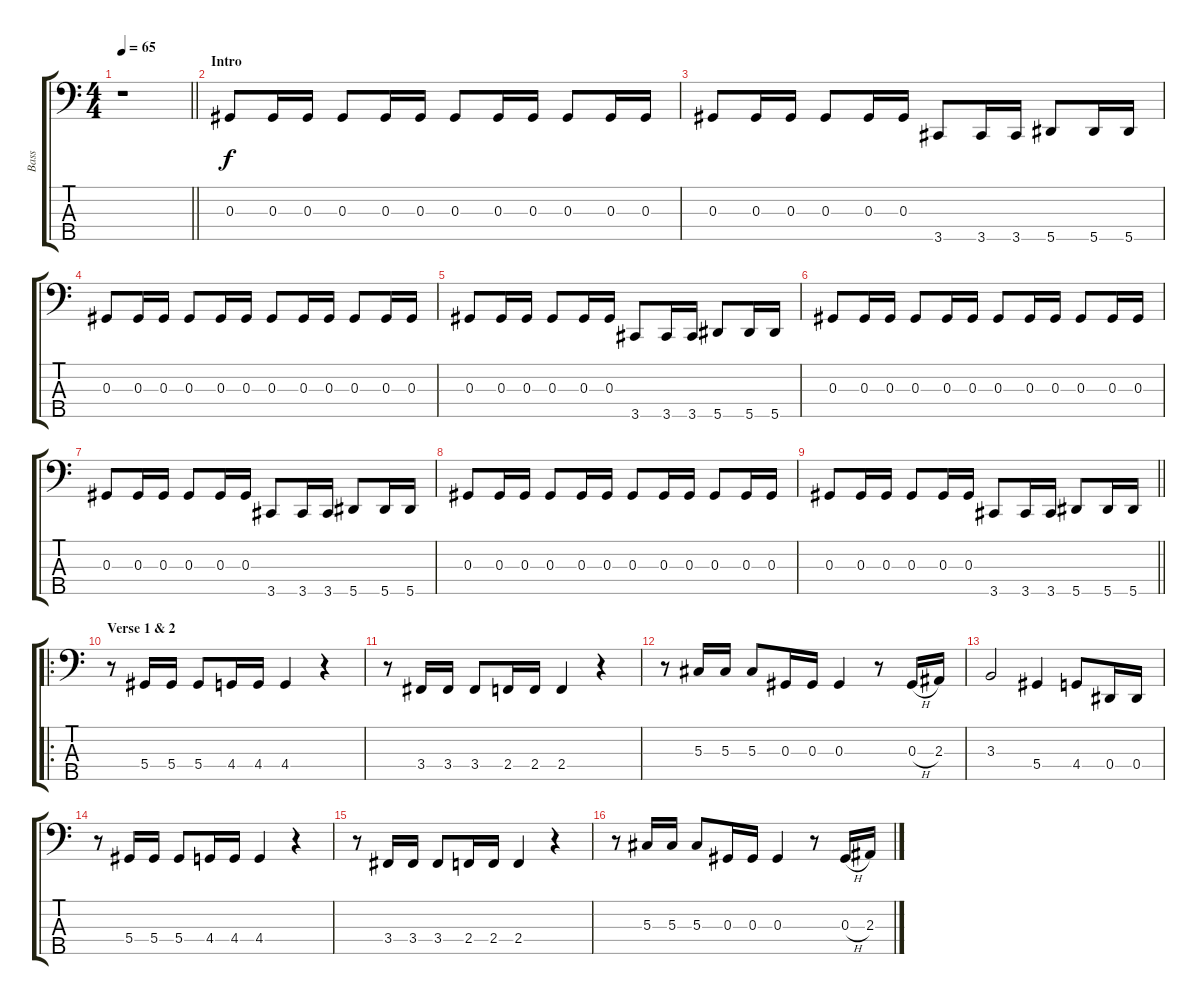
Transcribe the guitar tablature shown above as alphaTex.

\track ("Bass" "Bass") {instrument electricbassfinger}
\staff {score tabs}
\tuning (Gb2 Db2 Ab1 Eb1 Bb0) {hide}
\ts (4 4)
\tempo 65
\clef f4
\barLineRight lightlight
\ks c
r.1{dy f instrument electricbassfinger} |
\section ("" "Intro")
0.3.8 0.3.16 0.3.16 0.3.8 0.3.16 0.3.16 0.3.8 0.3.16 0.3.16 0.3.8 0.3.16 0.3.16 |
0.3.8 0.3.16 0.3.16 0.3.8 0.3.16 0.3.16 3.5.8 3.5.16 3.5.16 5.5.8 5.5.16 5.5.16 |
0.3.8 0.3.16 0.3.16 0.3.8 0.3.16 0.3.16 0.3.8 0.3.16 0.3.16 0.3.8 0.3.16 0.3.16 |
0.3.8 0.3.16 0.3.16 0.3.8 0.3.16 0.3.16 3.5.8 3.5.16 3.5.16 5.5.8 5.5.16 5.5.16 |
0.3.8 0.3.16 0.3.16 0.3.8 0.3.16 0.3.16 0.3.8 0.3.16 0.3.16 0.3.8 0.3.16 0.3.16 |
0.3.8 0.3.16 0.3.16 0.3.8 0.3.16 0.3.16 3.5.8 3.5.16 3.5.16 5.5.8 5.5.16 5.5.16 |
0.3.8 0.3.16 0.3.16 0.3.8 0.3.16 0.3.16 0.3.8 0.3.16 0.3.16 0.3.8 0.3.16 0.3.16 |
\barLineRight lightlight
0.3.8 0.3.16 0.3.16 0.3.8 0.3.16 0.3.16 3.5.8 3.5.16 3.5.16 5.5.8 5.5.16 5.5.16 |
\ro
\section ("" "Verse 1 & 2")
r.8 5.4.16 5.4.16 5.4.8 4.4.16 4.4.16 4.4.4 r.4 |
r.8 3.4.16 3.4.16 3.4.8 2.4.16 2.4.16 2.4.4 r.4 |
r.8 5.3.16 5.3.16 5.3.8 0.3.16 0.3.16 0.3.4 r.8 0.3{h}.16 2.3.16 |
3.3.2 5.4.4 4.4.8 0.4.16 0.4.16 |
r.8 5.4.16 5.4.16 5.4.8 4.4.16 4.4.16 4.4.4 r.4 |
r.8 3.4.16 3.4.16 3.4.8 2.4.16 2.4.16 2.4.4 r.4 |
r.8 5.3.16 5.3.16 5.3.8 0.3.16 0.3.16 0.3.4 r.8 0.3{h}.16 2.3.16
